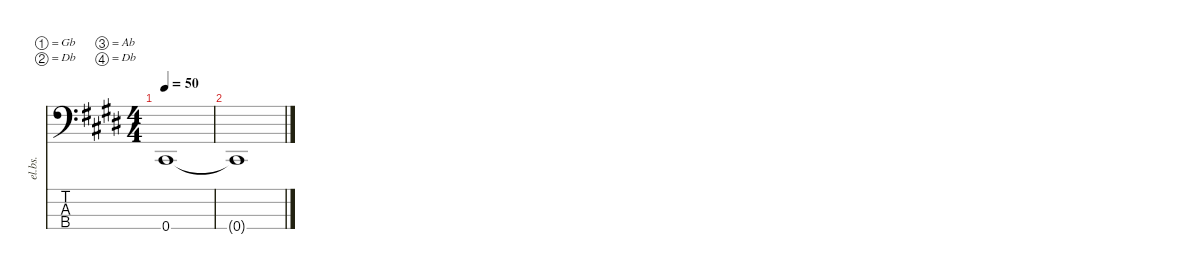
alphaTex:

\defaultSystemsLayout 4
\hideDynamics
\bracketExtendMode nobrackets
\otherSystemsTrackNameOrientation horizontal
\track ("Bass" "el.bs.") {instrument electricbasspick}
\staff {score tabs}
\tuning (Gb2 Db2 Ab1 Db1)
\ts (4 4)
\tempo 50
\clef f4
\ks c#minor
0.4{t acc #}.1{dy f beam Up} |
0.4{t acc #}.1{beam Up}
